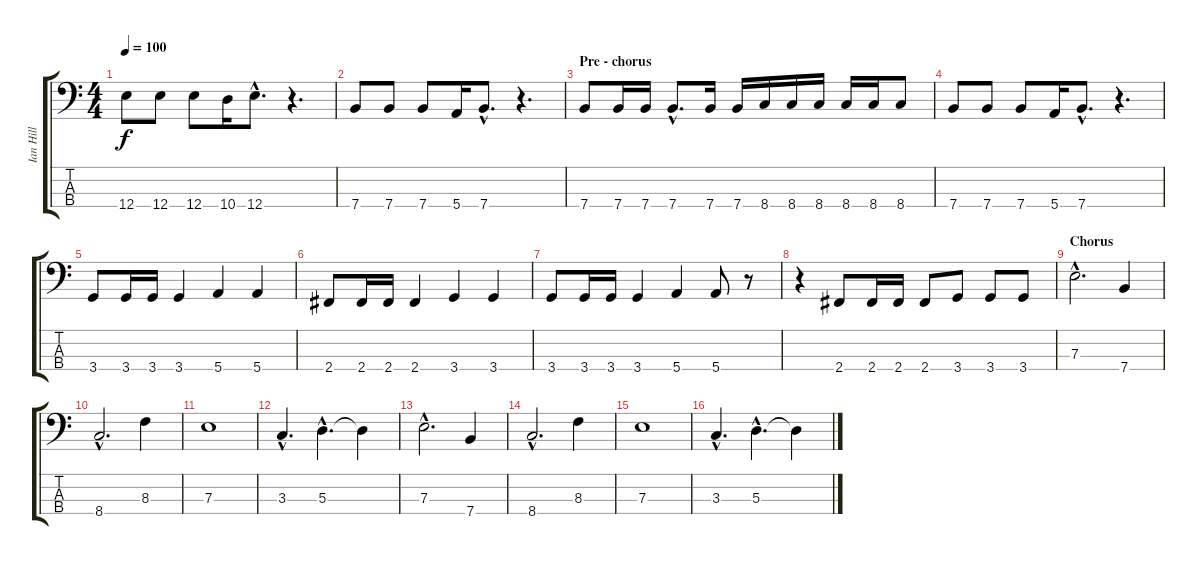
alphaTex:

\track ("Ian Hill" "Ian Hill") {instrument electricbasspick}
\staff {score tabs}
\tuning (G2 D2 A1 E1) {hide}
\ts (4 4)
\tempo 100
\clef f4
\ks c
12.4.8{dy f} 12.4.8 12.4.8 10.4.16 12.4{hac}.8{d} r.4{d} |
7.4.8 7.4.8 7.4.8 5.4.16 7.4{hac}.8{d} r.4{d} |
\section ("" "Pre - chorus")
7.4.8 7.4.16 7.4.16 7.4{hac}.8{d} 7.4.16 7.4.16 8.4.16 8.4.16 8.4.16 8.4.16 8.4.16 8.4.8 |
7.4.8 7.4.8 7.4.8 5.4.16 7.4{hac}.8{d} r.4{d} |
3.4.8 3.4.16 3.4.16 3.4.4 5.4.4 5.4.4 |
2.4.8 2.4.16 2.4.16 2.4.4 3.4.4 3.4.4 |
3.4.8 3.4.16 3.4.16 3.4.4 5.4.4 5.4.8 r.8 |
r.4 2.4.8 2.4.16 2.4.16 2.4.8 3.4.8 3.4.8 3.4.8 |
\section ("" "Chorus")
7.3{hac}.2{d} 7.4.4 |
8.4{hac}.2{d} 8.3.4 |
7.3.1 |
3.3{hac}.4{d} 5.3{hac}.4{d} 5.3{t}.4 |
7.3{hac}.2{d} 7.4.4 |
8.4{hac}.2{d} 8.3.4 |
7.3.1 |
3.3{hac}.4{d} 5.3{hac}.4{d} 5.3{t}.4
